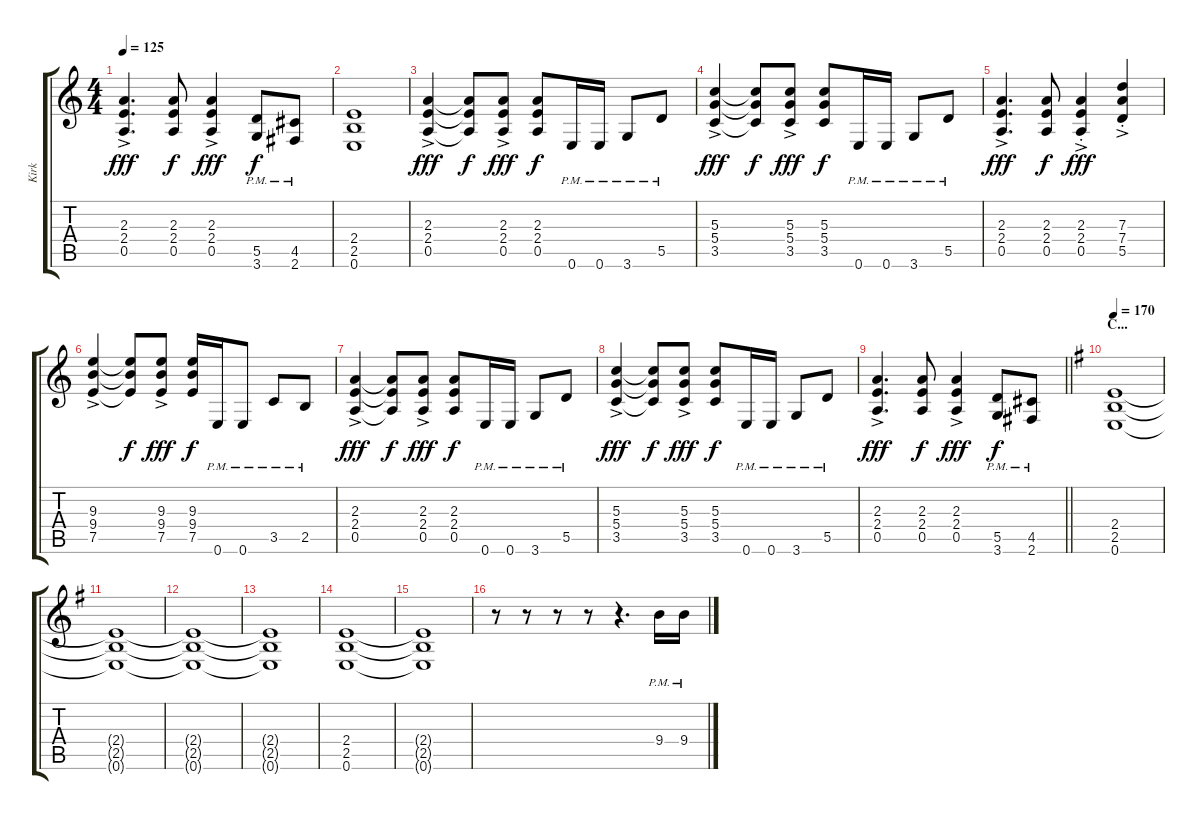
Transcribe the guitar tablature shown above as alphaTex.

\track ("Kirk" "Kirk") {instrument distortionguitar}
\staff {score tabs}
\tuning (E4 B3 G3 D3 A2 E2) {hide}
\ts (4 4)
\tempo 125
\clef g2
\ks aminor
(2.3{ac} 2.4{ac} 0.5{ac}).4{d dy fff} (2.3 2.4 0.5).8{dy f} (2.3{ac} 2.4{ac} 0.5{ac}).4{dy fff} (5.5{pm} 3.6{pm}).8{dy f} (4.5{pm} 2.6{pm}).8 |
(2.4 2.5 0.6).1 |
(2.3{ac} 2.4{ac} 0.5{ac}).4{dy fff} (2.3{t} 2.4{t} 0.5{t}).8{dy f} (2.3{ac} 2.4{ac} 0.5{ac}).8{dy fff} (2.3 2.4 0.5).8{dy f} 0.6{pm}.16 0.6{pm}.16 3.6{pm}.8 5.5{pm}.8 |
(5.3{ac} 5.4{ac} 3.5{ac}).4{dy fff} (5.3{t} 5.4{t} 3.5{t}).8{dy f} (5.3{ac} 5.4{ac} 3.5{ac}).8{dy fff} (5.3 5.4 3.5).8{dy f} 0.6{pm}.16 0.6{pm}.16 3.6{pm}.8 5.5{pm}.8 |
(2.3{ac} 2.4{ac} 0.5{ac}).4{d dy fff} (2.3 2.4 0.5).8{dy f} (2.3{ac st} 2.4{ac st} 0.5{ac st}).4{dy fff} (7.3{ac st} 7.4{ac st} 5.5{ac st}).4 |
(9.3{ac} 9.4{ac} 7.5{ac}).4 (9.3{t} 9.4{t} 7.5{t}).8{dy f} (9.3{ac} 9.4{ac} 7.5{ac}).8{dy fff} (9.3 9.4 7.5).16{dy f} 0.6{pm}.16 0.6{pm}.8 3.5{pm}.8 2.5{pm}.8 |
(2.3{ac} 2.4{ac} 0.5{ac}).4{dy fff} (2.3{t} 2.4{t} 0.5{t}).8{dy f} (2.3{ac} 2.4{ac} 0.5{ac}).8{dy fff} (2.3 2.4 0.5).8{dy f} 0.6{pm}.16 0.6{pm}.16 3.6{pm}.8 5.5{pm}.8 |
(5.3{ac} 5.4{ac} 3.5{ac}).4{dy fff} (5.3{t} 5.4{t} 3.5{t}).8{dy f} (5.3{ac} 5.4{ac} 3.5{ac}).8{dy fff} (5.3 5.4 3.5).8{dy f} 0.6{pm}.16 0.6{pm}.16 3.6{pm}.8 5.5{pm}.8 |
\barLineRight lightlight
(2.3{ac} 2.4{ac} 0.5{ac}).4{d dy fff} (2.3 2.4 0.5).8{dy f} (2.3{ac} 2.4{ac} 0.5{ac}).4{dy fff} (5.5{pm} 3.6{pm}).8{dy f} (4.5{pm} 2.6{pm}).8 |
\section ("" "C...")
\tempo 170
\ks eminor
(2.4 2.5 0.6).1 |
(2.4{t} 2.5{t} 0.6{t}).1 |
(2.4{t} 2.5{t} 0.6{t}).1 |
(2.4{t} 2.5{t} 0.6{t}).1 |
(2.4 2.5 0.6).1 |
(2.4{t} 2.5{t} 0.6{t}).1 |
r.8 r.8 r.8 r.8 r.4{d} 9.4{pm}.16 9.4{pm}.16
